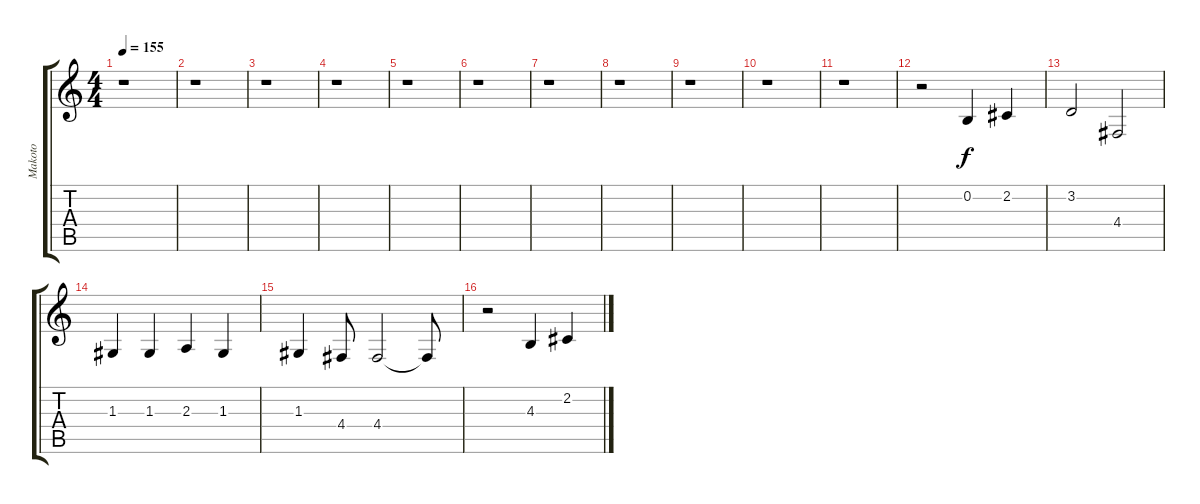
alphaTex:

\track ("Makoto" "Makoto") {instrument violin}
\staff {score tabs}
\tuning (E4 B3 G3 D3 A2 E2) {hide}
\ts (4 4)
\tempo 155
\clef g2
\ks c
r.1{dy f} |
r.1 |
r.1 |
r.1 |
r.1 |
r.1 |
r.1 |
r.1 |
r.1 |
r.1 |
r.1 |
r.2 0.2.4 2.2.4 |
3.2.2 4.4.2 |
1.3.4 1.3.4 2.3.4 1.3.4 |
1.3.4 4.4.8 4.4.2 4.4{t}.8 |
r.2 4.3.4 2.2.4
